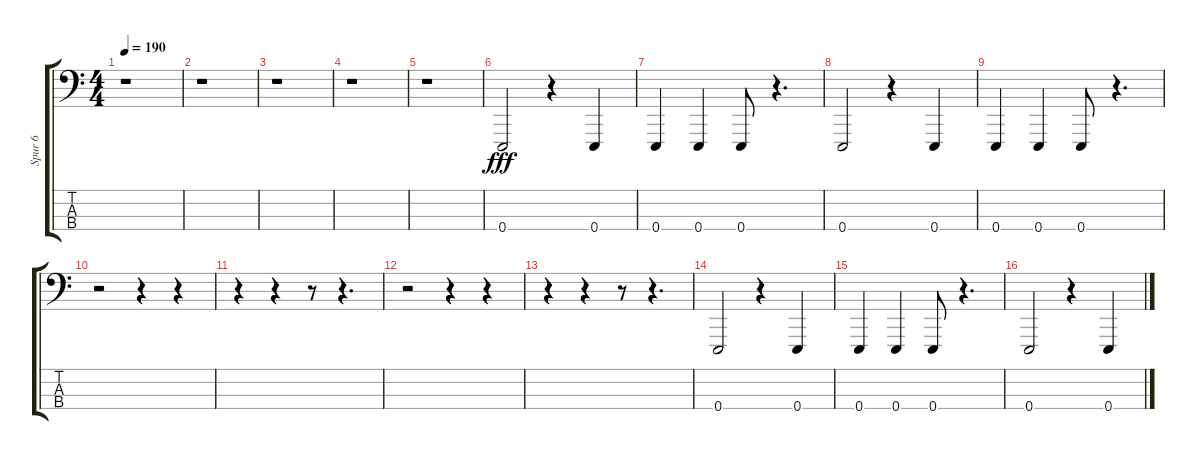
\track ("Spur 6" "Spur 6") {instrument drawbarorgan}
\staff {score tabs}
\tuning (G2 D2 A1 E1) {hide}
\ts (4 4)
\tempo 190
\clef f4
\ks c
r.1{dy fff instrument drawbarorgan} |
r.1 |
r.1 |
r.1 |
r.1 |
0.4.2 r.4 0.4.4 |
0.4.4 0.4.4 0.4.8 r.4{d} |
0.4.2 r.4 0.4.4 |
0.4.4 0.4.4 0.4.8 r.4{d} |
r.2 r.4 r.4 |
r.4 r.4 r.8 r.4{d} |
r.2 r.4 r.4 |
r.4 r.4 r.8 r.4{d} |
0.4.2 r.4 0.4.4 |
0.4.4 0.4.4 0.4.8 r.4{d} |
0.4.2 r.4 0.4.4
